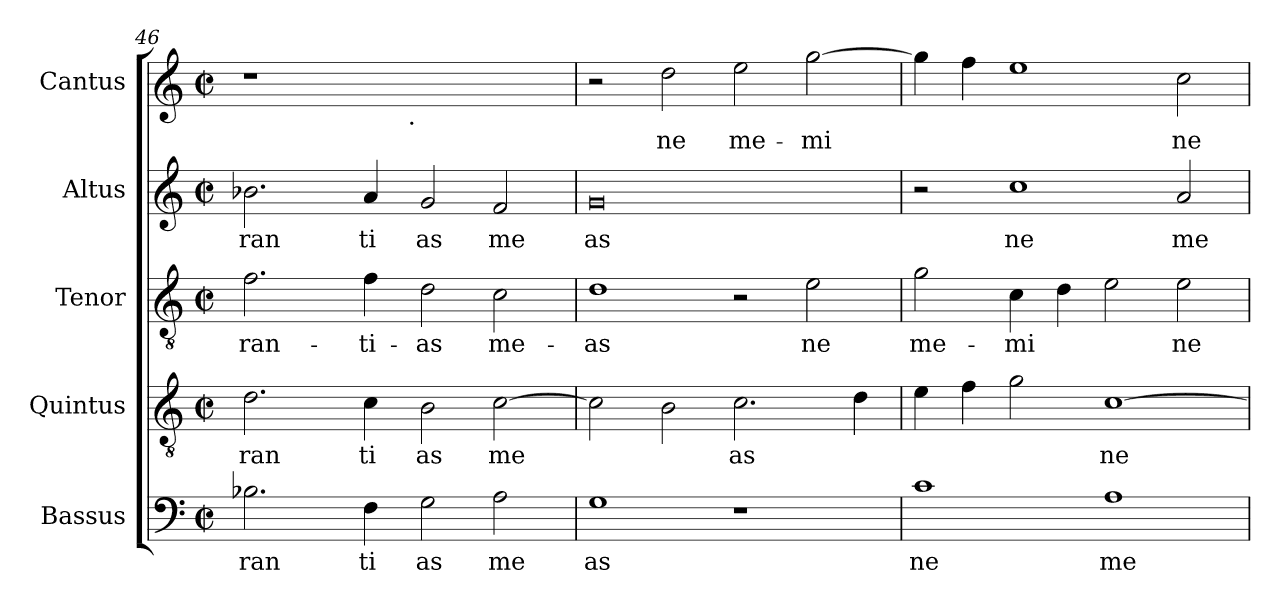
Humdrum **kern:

**kern	**text	**kern	**text	**kern	**text	**kern	**text	**kern	**text
*part5	*part5	*part4	*part4	*part3	*part3	*part2	*part2	*part1	*part1
*staff5	*staff5	*staff4	*staff4	*staff3	*staff3	*staff2	*staff2	*staff1	*staff1
*I"Bassus	*	*I"Quintus	*	*I"Tenor	*	*I"Altus	*	*I"Cantus	*
*clefF4	*	*clefGv2	*	*clefGv2	*	*clefG2	*	*clefG2	*
*k[]	*	*k[]	*	*k[]	*	*k[]	*	*k[]	*
*C:	*	*C:	*	*C:	*	*C:	*	*C:	*
*M2/2	*	*M2/2	*	*M2/2	*	*M2/2	*	*M2/2	*
*met(c|)	*	*met(c|)	*	*met(c|)	*	*met(c|)	*	*met(c|)	*
=46	=46	=46	=46	=46	=46	=46	=46	=46	=46
!	!LO:LY:b:cj	!	!LO:LY:b:cj	!	!LO:LY:b:cj	!	!LO:LY:b:cj	!	!
*	*	*	*	*	*	*	*	*^	*
2.B-\	ran	2.d\	ran	2.f\	-ran-	2.b-X\	ran	1r	2ryy	.
.	.	.	.	.	.	.	.	.	4...ryy	.
!	!LO:LY:b:cj	!	!LO:LY:b:cj	!	!LO:LY:b:cj	!	!LO:LY:b:cj	!	!	!
4F\	ti	4c\	ti	4f\	-ti-	4a/	ti	.	.	.
!	!	!	!	!	!	!	!	!	!LO:TX:b:t=.	!
.	.	.	.	.	.	.	.	.	1ryy	.
!	!LO:LY:b:cj	!	!LO:LY:b:cj	!	!LO:LY:b:cj	!	!LO:LY:b:cj	!	!	!
2G\	as	2B\	as	2d\	-as	2g/	as	1ryy	.	.
!	!LO:LY:b:cj	!	!LO:LY:b:cj	!	!LO:LY:b:cj	!	!LO:LY:b:cj	!	!	!
2A\	me	[>2c\	me	2c\	me-	2f/	me	.	.	.
.	.	.	.	.	.	.	.	.	32ryy	.
=47	=47	=47	=47	=47	=47	=47	=47	=47	=47	=47
!	!LO:LY:b:cj	!	!LO:LY:b:cj	!	!LO:LY:b:cj	!	!LO:LY:b:cj	!	!	!
*	*	*	*	*	*	*	*	*v	*v	*
1G	as	2c\]	.	1d	-as	0g	as	2r	.
!	!	!	!LO:LY:b:cj	!	!	!	!	!	!LO:LY:b:cj
.	.	2B\	.	.	.	.	.	2dd\	ne
!	!	!	!LO:LY:b:cj	!	!	!	!	!	!LO:LY:b:cj
1r	.	2.c\	as	2r	.	.	.	2ee\	me-
!	!	!	!	!	!LO:LY:b:cj	!	!	!	!LO:LY:b:cj
.	.	.	.	2e\	ne	.	.	[>2gg\	-mi-
!	!	!	!LO:LY:b:cj	!	!	!	!	!	!
.	.	4d\	.	.	.	.	.	.	.
!!LO:PB:g=z
=48	=48	=48	=48	=48	=48	=48	=48	=48	=48
!	!LO:LY:b:cj	!	!LO:LY:b:cj	!	!LO:LY:b:cj	!	!	!	!LO:LY:b:cj
1c	ne	4e\	.	2g\	me-	2r	.	4gg\]	--
!	!	!	!LO:LY:b:cj	!	!	!	!	!	!LO:LY:b:cj
.	.	4f\	.	.	.	.	.	4ff\	--
!	!	!	!LO:LY:b:cj	!	!LO:LY:b:cj	!	!LO:LY:b:cj	!	!LO:LY:b:cj
.	.	2g\	.	4c\	-mi-	1cc	ne	1ee	--
!	!	!	!	!	!LO:LY:b:cj	!	!	!	!
.	.	.	.	4d\	--	.	.	.	.
!	!LO:LY:b:cj	!	!LO:LY:b:cj	!	!LO:LY:b:cj	!	!	!	!
1A	me	[>1c	ne	2e\	--	.	.	.	.
!	!	!	!	!	!LO:LY:b:cj	!	!LO:LY:b:cj	!	!LO:LY:b:cj
.	.	.	.	2e\	-ne-	2a/	me	2cc\	-ne
=	=	=	=	=	=	=	=	=	=
*-	*-	*-	*-	*-	*-	*-	*-	*-	*-
